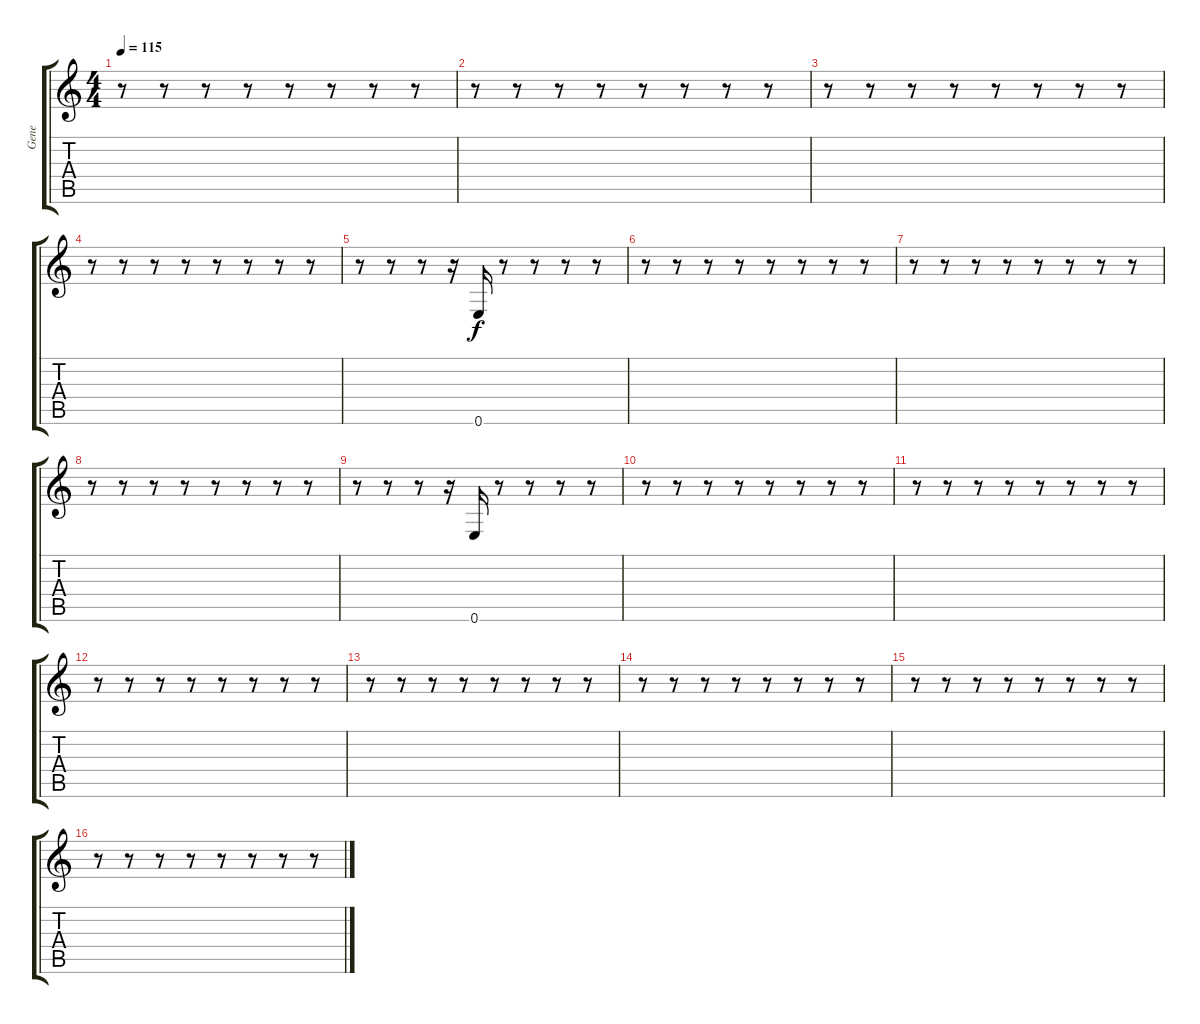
\track ("Gene" "Gene") {instrument electricbasspick}
\staff {score tabs}
\tuning (E4 B3 G3 D3 A2 E2) {hide}
\ts (4 4)
\tempo 115
\clef g2
\ks c
r.8{dy f} r.8 r.8 r.8 r.8 r.8 r.8 r.8 |
r.8 r.8 r.8 r.8 r.8 r.8 r.8 r.8 |
r.8 r.8 r.8 r.8 r.8 r.8 r.8 r.8 |
r.8 r.8 r.8 r.8 r.8 r.8 r.8 r.8 |
r.8 r.8 r.8 r.16 0.6.16 r.8 r.8 r.8 r.8 |
r.8 r.8 r.8 r.8 r.8 r.8 r.8 r.8 |
r.8 r.8 r.8 r.8 r.8 r.8 r.8 r.8 |
r.8 r.8 r.8 r.8 r.8 r.8 r.8 r.8 |
r.8 r.8 r.8 r.16 0.6.16 r.8 r.8 r.8 r.8 |
r.8 r.8 r.8 r.8 r.8 r.8 r.8 r.8 |
r.8 r.8 r.8 r.8 r.8 r.8 r.8 r.8 |
r.8 r.8 r.8 r.8 r.8 r.8 r.8 r.8 |
r.8 r.8 r.8 r.8 r.8 r.8 r.8 r.8 |
r.8 r.8 r.8 r.8 r.8 r.8 r.8 r.8 |
r.8 r.8 r.8 r.8 r.8 r.8 r.8 r.8 |
r.8 r.8 r.8 r.8 r.8 r.8 r.8 r.8
